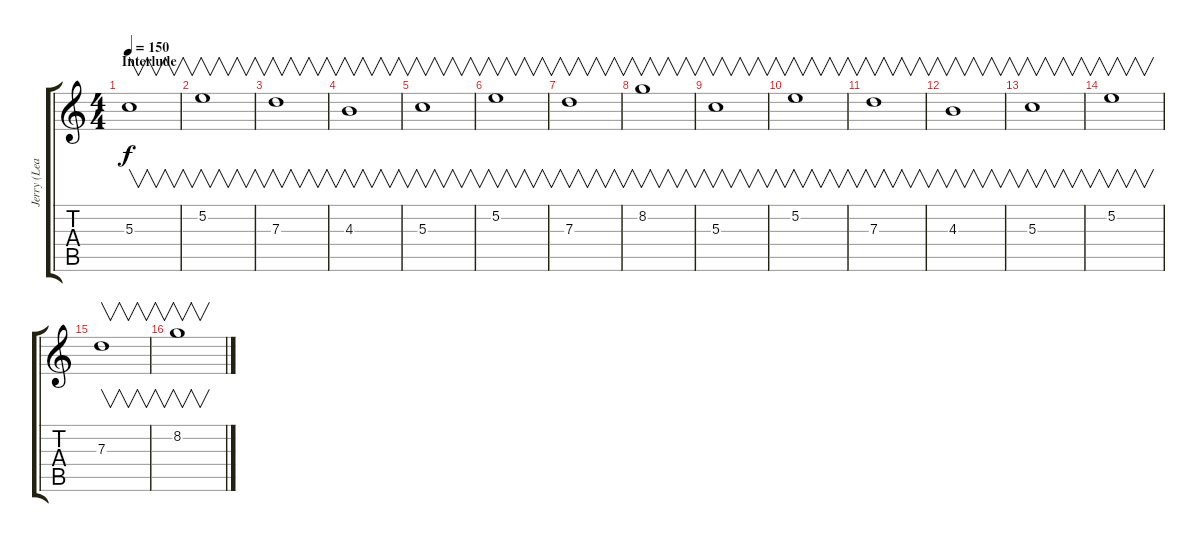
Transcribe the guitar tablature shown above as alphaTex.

\track ("Jerry (Lead)" "Jerry (Lea") {instrument distortionguitar}
\staff {score tabs}
\tuning (E4 B3 G3 D3 A2 E2) {hide}
\ts (4 4)
\section ("" "Interlude")
\tempo 150
\clef g2
\ks c
5.3.1{v dy f} |
5.2.1{v} |
7.3.1{v} |
4.3.1{v} |
5.3.1{v} |
5.2.1{v} |
7.3.1{v} |
8.2.1{v} |
5.3.1{v} |
5.2.1{v} |
7.3.1{v} |
4.3.1{v} |
5.3.1{v} |
5.2.1{v} |
7.3.1{v} |
8.2.1{v}
